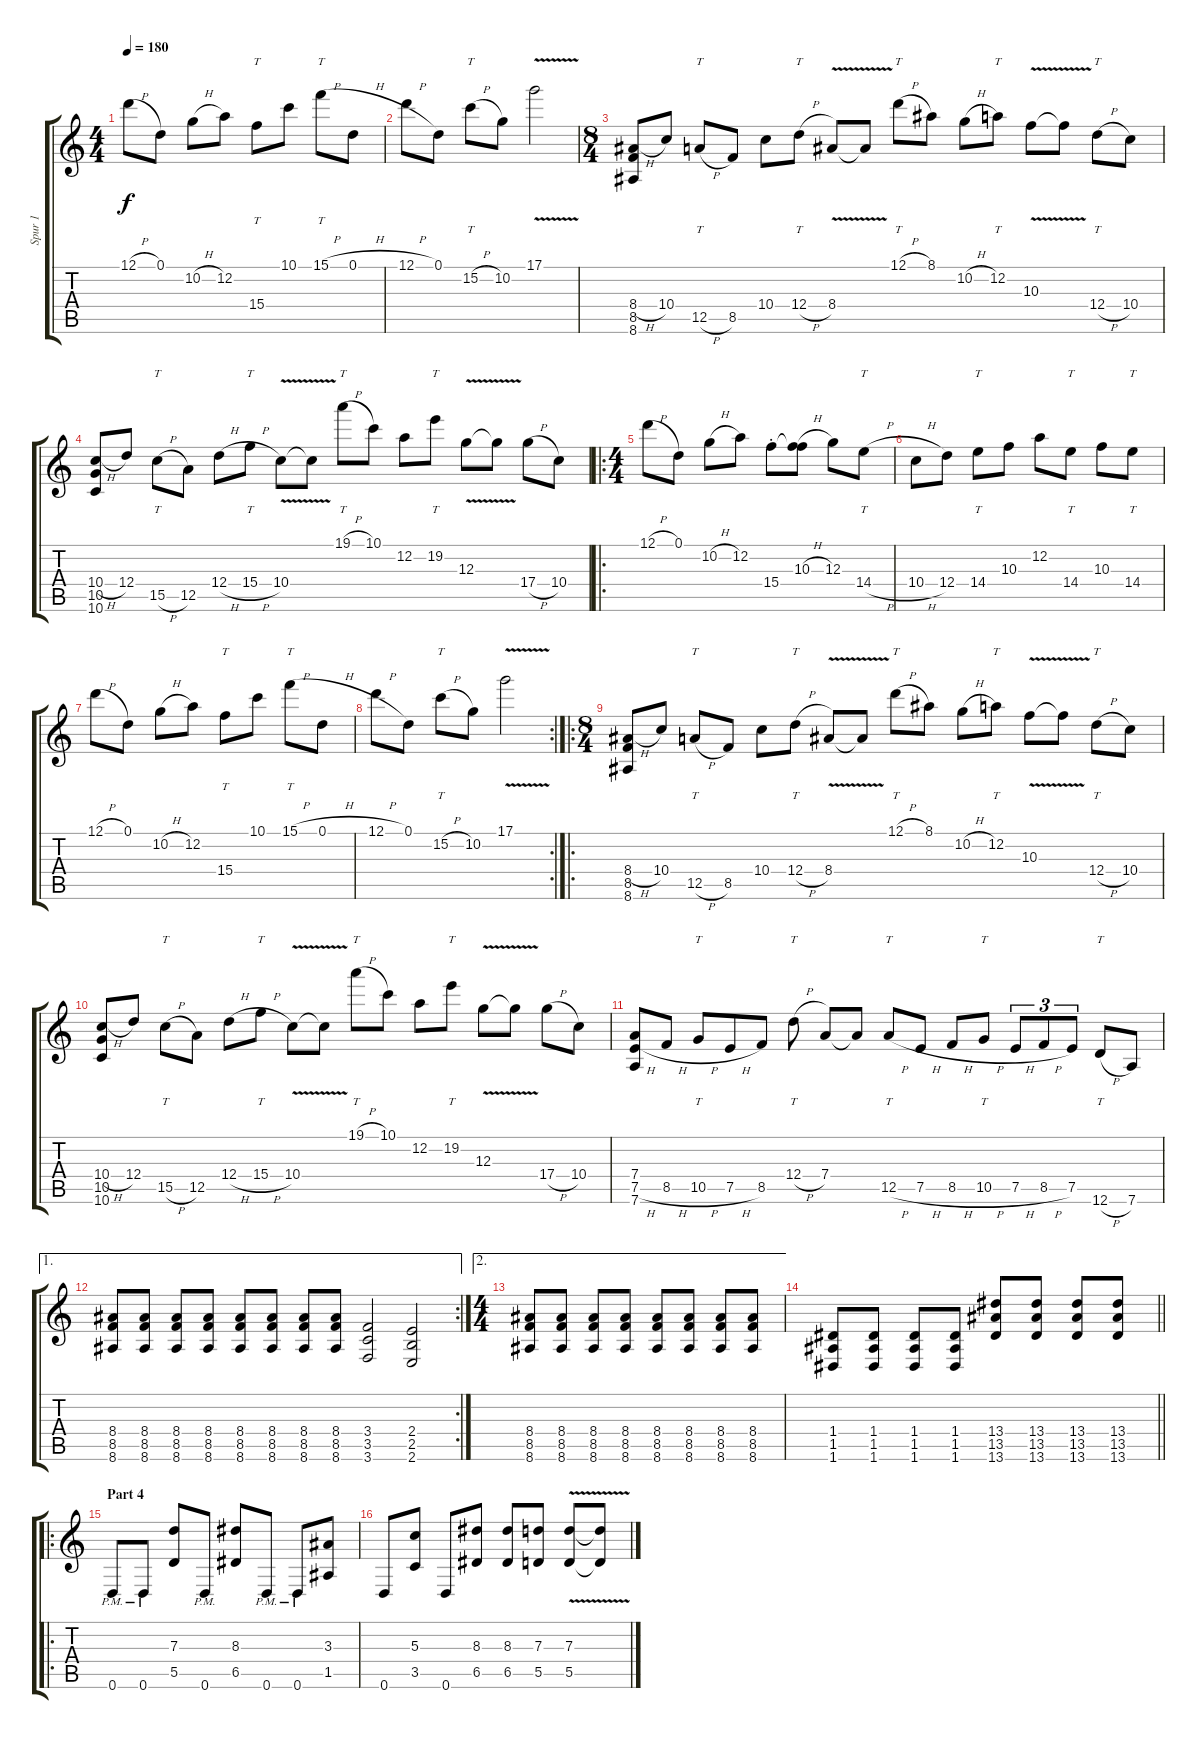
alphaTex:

\track ("Spur 1" "Spur 1") {instrument distortionguitar}
\staff {score tabs}
\tuning (D4 A3 G3 D3 A2 D2) {hide}
\ts (4 4)
\tempo 180
\clef g2
\ks c
12.1{h}.8{dy f} 0.1.8 10.2{h}.8 12.2.8 15.4.8{tt} 10.1.8 15.1{h}.8{tt} 0.1{h}.8 |
12.1{h}.8 0.1.8 15.2{h}.8{tt} 10.2.8 17.1{v}.2 |
\ts (8 4)
(8.4{h} 8.5 8.6).8 10.4.8 12.5{h}.8{tt} 8.5.8 10.4.8 12.4{h}.8{tt} 8.4{v}.8 8.4{t}.8 12.1{h}.8{tt} 8.1.8 10.2{h}.8 12.2.8{tt} 10.3{v}.8 10.3{t}.8 12.4{h}.8{tt} 10.4.8 |
(10.4{h} 10.5 10.6).8 12.4.8 15.5{h}.8{tt} 12.5.8 12.4{h}.8 15.4{h}.8{tt} 10.4{v}.8 10.4{t}.8 19.1{h}.8{tt} 10.1.8 12.2.8 19.2.8{tt} 12.3{v}.8 12.3{t}.8 17.4{h}.8 10.4.8 |
\ro
\ts (4 4)
12.1{h}.8 0.1.8 10.2{h}.8 12.2.8 15.4{st}.8 (10.3{h} 15.4{t}).8 12.3.8 14.4{h}.8{tt} |
10.4{h}.8 12.4.8 14.4.8{tt} 10.3.8 12.2.8 14.4.8{tt} 10.3.8 14.4.8{tt} |
12.1{h}.8 0.1.8 10.2{h}.8 12.2.8 15.4.8{tt} 10.1.8 15.1{h}.8{tt} 0.1{h}.8 |
\rc 2
12.1{h}.8 0.1.8 15.2{h}.8{tt} 10.2.8 17.1{v}.2 |
\ro
\ts (8 4)
(8.4{h} 8.5 8.6).8 10.4.8 12.5{h}.8{tt} 8.5.8 10.4.8 12.4{h}.8{tt} 8.4{v}.8 8.4{t}.8 12.1{h}.8{tt} 8.1.8 10.2{h}.8 12.2.8{tt} 10.3{v}.8 10.3{t}.8 12.4{h}.8{tt} 10.4.8 |
(10.4{h} 10.5 10.6).8 12.4.8 15.5{h}.8{tt} 12.5.8 12.4{h}.8 15.4{h}.8{tt} 10.4{v}.8 10.4{t}.8 19.1{h}.8{tt} 10.1.8 12.2.8 19.2.8{tt} 12.3{v}.8 12.3{t}.8 17.4{h}.8 10.4.8 |
(7.4 7.5{h} 7.6).8 8.5{h}.8 10.5{h}.8{tt} 7.5{h}.8{beam merge} 8.5.8{beam split} 12.4{h}.8{tt} 7.4.8 7.4{t}.8{beam split} 12.5{h}.8{tt beam merge} 7.5{h}.8 8.5{h}.8{beam merge} 10.5{h}.8{tt beam split} 7.5{h}.8{tu (3 2)} 8.5{h}.8{tu (3 2)} 7.5.8{tu (3 2) beam split} 12.6{h}.8{tt beam merge} 7.6.8 |
\ae 1
\rc 2
(8.4 8.5 8.6).8 (8.4 8.5 8.6).8 (8.4 8.5 8.6).8 (8.4 8.5 8.6).8 (8.4 8.5 8.6).8 (8.4 8.5 8.6).8 (8.4 8.5 8.6).8 (8.4 8.5 8.6).8 (3.4 3.5 3.6).2 (2.4 2.5 2.6).2 |
\ae 2
\ts (4 4)
(8.4 8.5 8.6).8 (8.4 8.5 8.6).8 (8.4 8.5 8.6).8 (8.4 8.5 8.6).8 (8.4 8.5 8.6).8 (8.4 8.5 8.6).8 (8.4 8.5 8.6).8 (8.4 8.5 8.6).8 |
\barLineRight lightlight
(1.4 1.5 1.6).8 (1.4 1.5 1.6).8 (1.4 1.5 1.6).8 (1.4 1.5 1.6).8 (13.4 13.5 13.6).8 (13.4 13.5 13.6).8 (13.4 13.5 13.6).8 (13.4 13.5 13.6).8 |
\ro
\section ("" "Part 4")
0.6{pm}.8 0.6{pm}.8 (7.3 5.5).8 0.6{pm}.8 (8.3 6.5).8 0.6{pm}.8 0.6{pm}.8 (3.3 1.5).8 |
0.6.8 (5.3 3.5).8 0.6.8 (8.3 6.5).8 (8.3 6.5).8 (7.3 5.5).8 (7.3{v} 5.5{v}).8 (7.3{t} 5.5{t}).8
